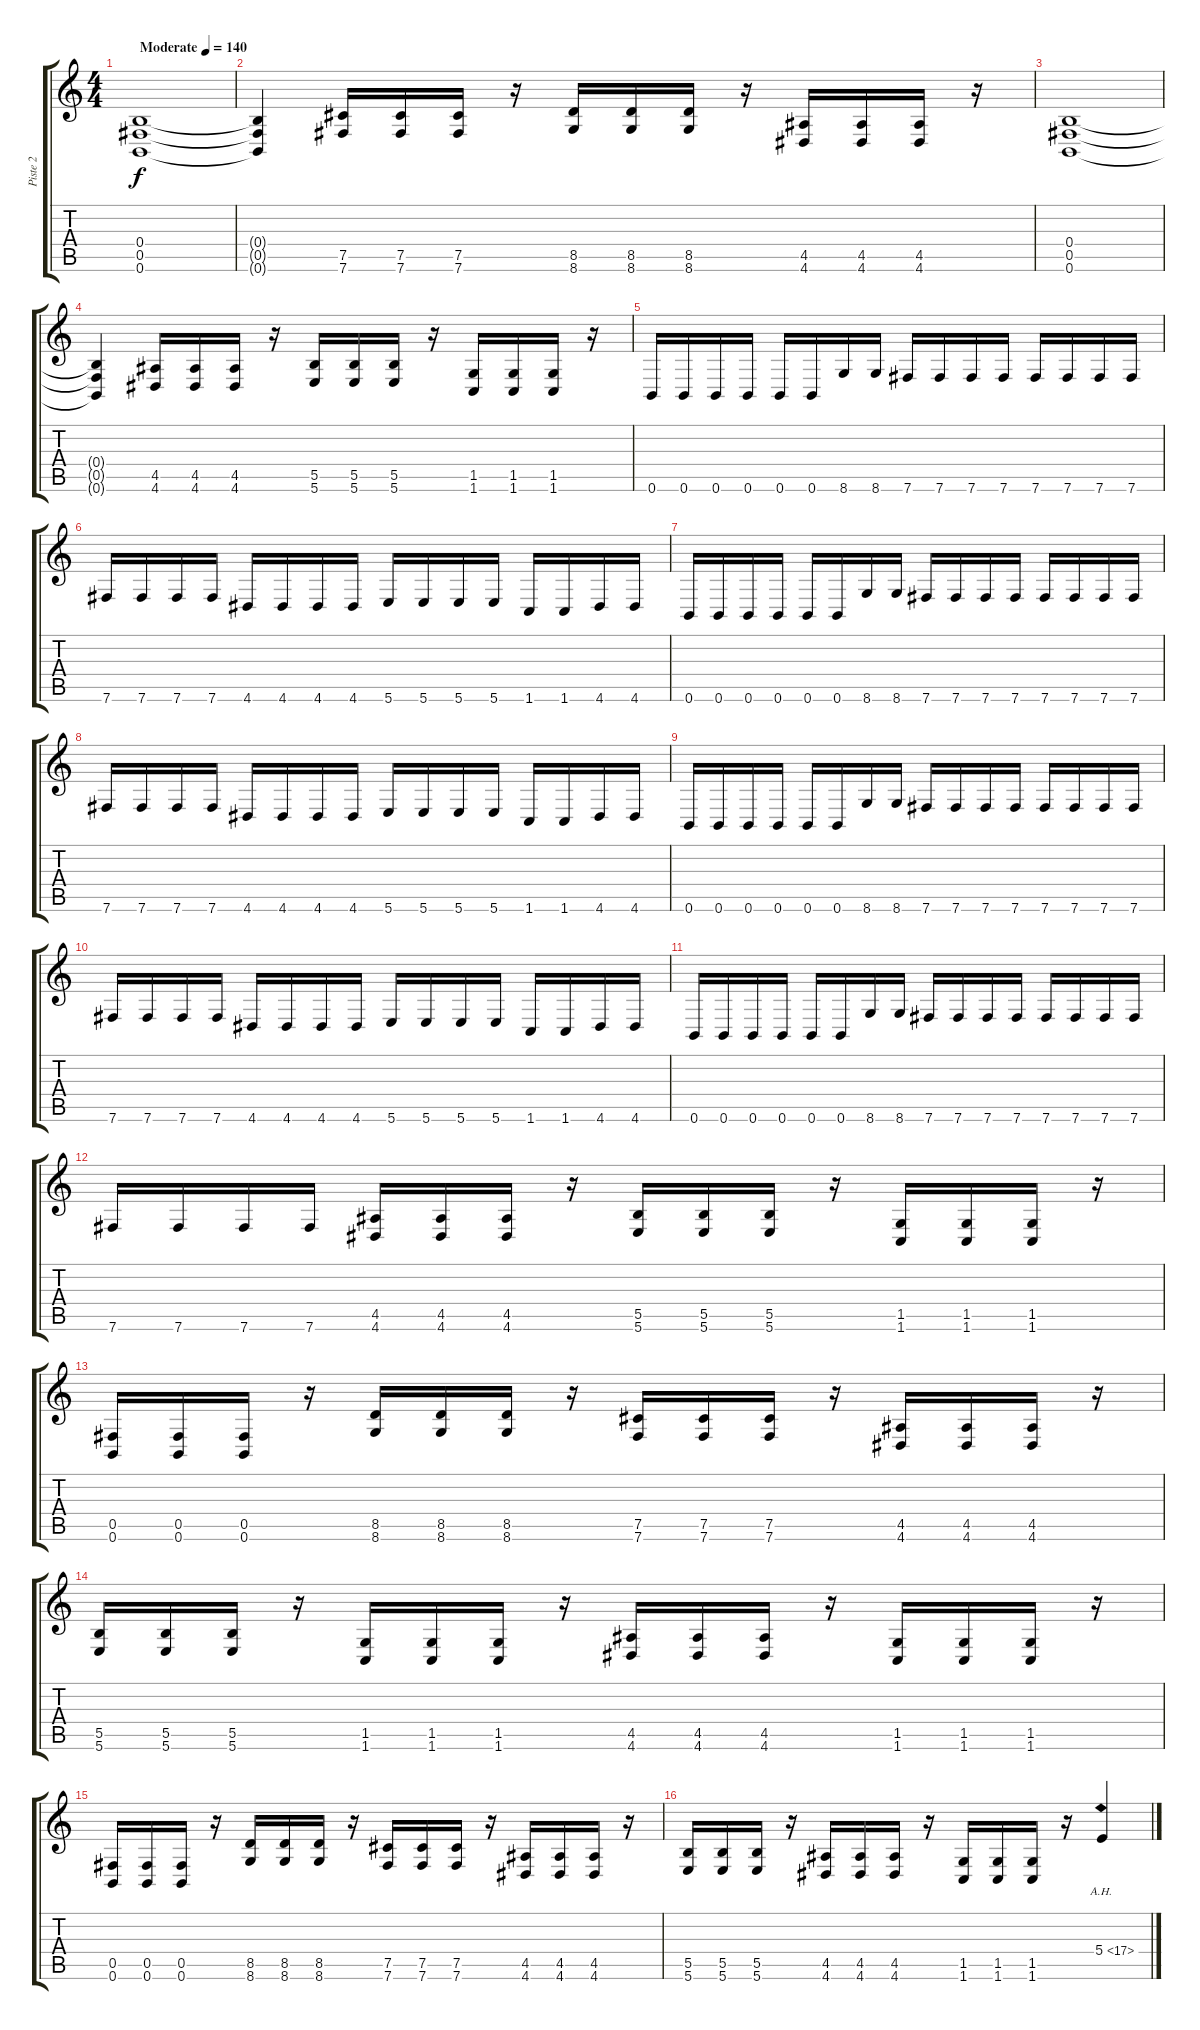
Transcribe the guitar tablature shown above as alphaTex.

\track ("Piste 2" "Piste 2") {instrument distortionguitar}
\staff {score tabs}
\tuning (Db4 Ab3 E3 B2 Gb2 B1) {hide}
\ts (4 4)
\tempo (140 "Moderate")
\clef g2
\ks c
(0.4 0.5 0.6).1{dy f instrument distortionguitar} |
(0.4{t} 0.5{t} 0.6{t}).4 (7.5 7.6).16 (7.5 7.6).16 (7.5 7.6).16 r.16 (8.5 8.6).16 (8.5 8.6).16 (8.5 8.6).16 r.16 (4.5 4.6).16 (4.5 4.6).16 (4.5 4.6).16 r.16 |
(0.4 0.5 0.6).1 |
(0.4{t} 0.5{t} 0.6{t}).4 (4.5 4.6).16 (4.5 4.6).16 (4.5 4.6).16 r.16 (5.5 5.6).16 (5.5 5.6).16 (5.5 5.6).16 r.16 (1.5 1.6).16 (1.5 1.6).16 (1.5 1.6).16 r.16 |
0.6.16 0.6.16 0.6.16 0.6.16 0.6.16 0.6.16 8.6.16 8.6.16 7.6.16 7.6.16 7.6.16 7.6.16 7.6.16 7.6.16 7.6.16 7.6.16 |
7.6.16 7.6.16 7.6.16 7.6.16 4.6.16 4.6.16 4.6.16 4.6.16 5.6.16 5.6.16 5.6.16 5.6.16 1.6.16 1.6.16 4.6.16 4.6.16 |
0.6.16 0.6.16 0.6.16 0.6.16 0.6.16 0.6.16 8.6.16 8.6.16 7.6.16 7.6.16 7.6.16 7.6.16 7.6.16 7.6.16 7.6.16 7.6.16 |
7.6.16 7.6.16 7.6.16 7.6.16 4.6.16 4.6.16 4.6.16 4.6.16 5.6.16 5.6.16 5.6.16 5.6.16 1.6.16 1.6.16 4.6.16 4.6.16 |
0.6.16 0.6.16 0.6.16 0.6.16 0.6.16 0.6.16 8.6.16 8.6.16 7.6.16 7.6.16 7.6.16 7.6.16 7.6.16 7.6.16 7.6.16 7.6.16 |
7.6.16 7.6.16 7.6.16 7.6.16 4.6.16 4.6.16 4.6.16 4.6.16 5.6.16 5.6.16 5.6.16 5.6.16 1.6.16 1.6.16 4.6.16 4.6.16 |
0.6.16 0.6.16 0.6.16 0.6.16 0.6.16 0.6.16 8.6.16 8.6.16 7.6.16 7.6.16 7.6.16 7.6.16 7.6.16 7.6.16 7.6.16 7.6.16 |
7.6.16 7.6.16 7.6.16 7.6.16 (4.5 4.6).16 (4.5 4.6).16 (4.5 4.6).16 r.16 (5.5 5.6).16 (5.5 5.6).16 (5.5 5.6).16 r.16 (1.5 1.6).16 (1.5 1.6).16 (1.5 1.6).16 r.16 |
(0.5 0.6).16 (0.5 0.6).16 (0.5 0.6).16 r.16 (8.5 8.6).16 (8.5 8.6).16 (8.5 8.6).16 r.16 (7.5 7.6).16 (7.5 7.6).16 (7.5 7.6).16 r.16 (4.5 4.6).16 (4.5 4.6).16 (4.5 4.6).16 r.16 |
(5.5 5.6).16 (5.5 5.6).16 (5.5 5.6).16 r.16 (1.5 1.6).16 (1.5 1.6).16 (1.5 1.6).16 r.16 (4.5 4.6).16 (4.5 4.6).16 (4.5 4.6).16 r.16 (1.5 1.6).16 (1.5 1.6).16 (1.5 1.6).16 r.16 |
(0.5 0.6).16 (0.5 0.6).16 (0.5 0.6).16 r.16 (8.5 8.6).16 (8.5 8.6).16 (8.5 8.6).16 r.16 (7.5 7.6).16 (7.5 7.6).16 (7.5 7.6).16 r.16 (4.5 4.6).16 (4.5 4.6).16 (4.5 4.6).16 r.16 |
(5.5 5.6).16 (5.5 5.6).16 (5.5 5.6).16 r.16 (4.5 4.6).16 (4.5 4.6).16 (4.5 4.6).16 r.16 (1.5 1.6).16 (1.5 1.6).16 (1.5 1.6).16 r.16 5.4{ah 12}.4
